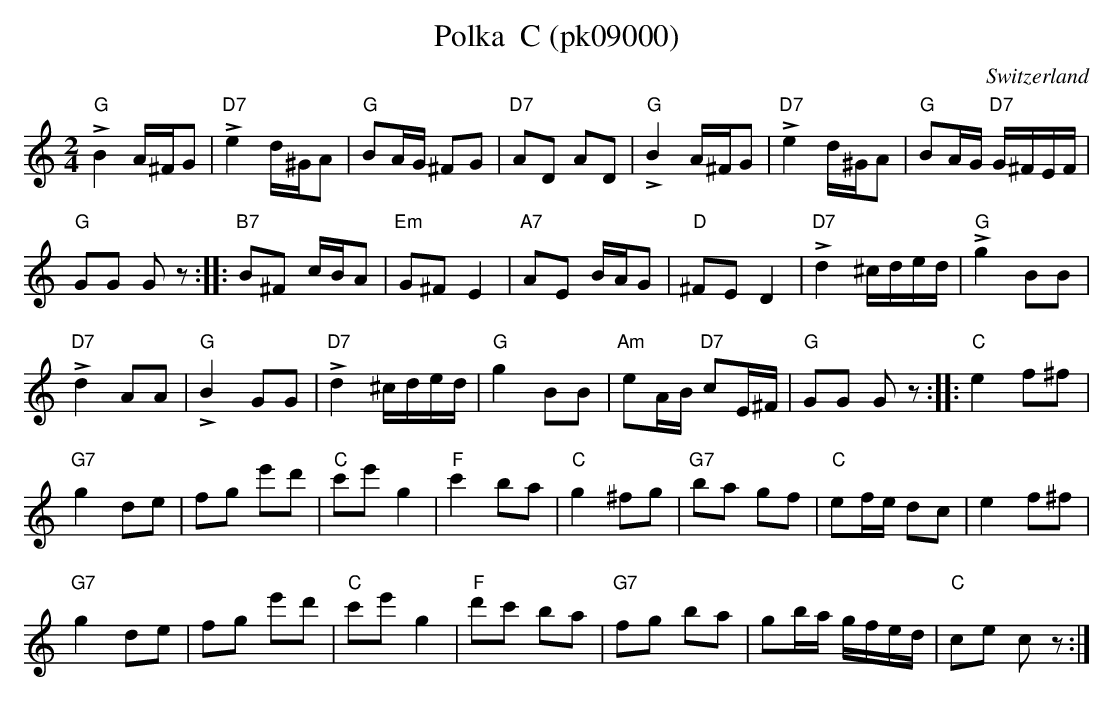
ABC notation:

X:1
T: Polka  C (pk09000)
M:2/4
L:1/16
O:Switzerland
K:C major
"G"!>!B4A^FG2 | "D7"!>!e4 d^GA2 | "G"B2AG ^F2G2 | "D7"A2D2 A2D2 | "G"!>!B4A^FG2 | "D7"!>!e4 d^GA2 | "G"B2AG "D7"G^FEF |
"G"G2G2 G2z2:: "B7"B2^F2 cBA2 | "Em"G2^F2 E4 | "A7"A2E2 BAG2 | "D"^F2E2D4 | "D7"!>!d4 ^cded | "G"!>!g4B2B2 |
"D7"!>!d4A2A2 | "G"!>!B4G2G2 | "D7"!>!d4^cded | "G"g4B2B2 | "Am"e2AB "D7"c2E^F | "G"G2G2 G2z2 :: "C"e4 f2^f2 |
"G7"g4 d2e2 | f2g2 e'2d'2 | "C"c'2e'2g4 | "F"c'4b2a2 | "C"g4^f2g2 | "G7"b2a2 g2f2 | "C"e2fe d2c2 | e4f2^f2 |
"G7"g4d2e2 | f2g2 e'2d'2 | "C"c'2e'2g4 | "F"d'2c'2 b2a2 | "G7"f2g2 b2a2 | g2ba gfed | "C"c2e2 c2z2 :|
